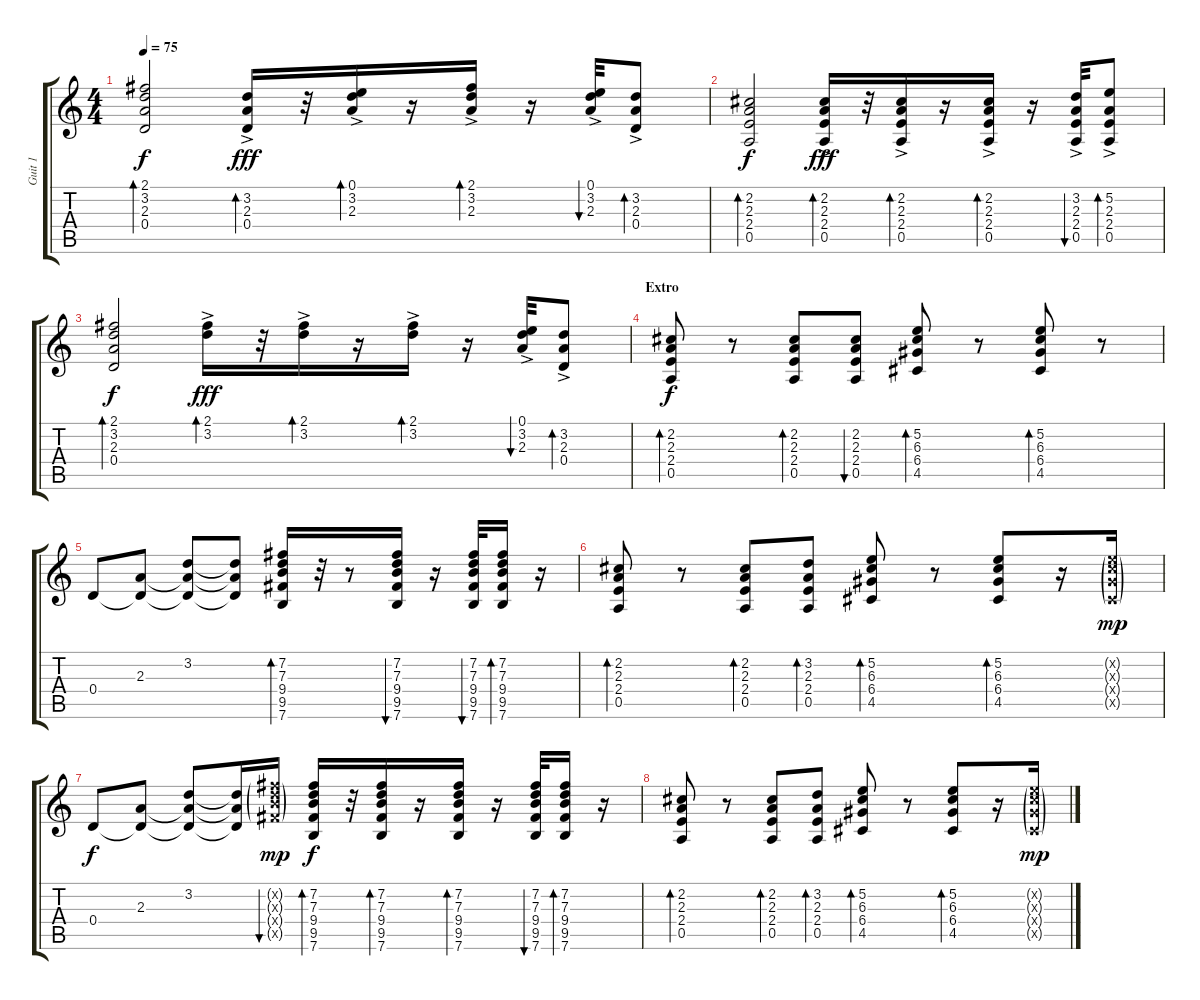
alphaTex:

\track ("Guit 1" "Guit 1") {instrument acousticguitarsteel}
\staff {score tabs}
\tuning (E4 B3 G3 D3 A2 E2) {hide}
\ts (4 4)
\tempo 75
\clef g2
\ks c
(2.1 3.2 2.3 0.4).2{bd 30 dy f} (3.2{ac} 2.3{ac} 0.4).16{bd 30 dy fff} r.32 (0.1{ac} 3.2{ac} 2.3{ac}).16{bd 30} r.16 (2.1{ac} 3.2{ac} 2.3{ac}).16{bd 30} r.16 (0.1{ac} 3.2{ac} 2.3{ac}).32{bu 30} (3.2{ac} 2.3{ac} 0.4).8{bd 30} |
(2.2 2.3 2.4 0.5).2{bd 30 dy f} (2.2 2.3{ac} 2.4 0.5).16{bd 30 dy fff} r.32 (2.2{ac} 2.3{ac} 2.4 0.5).16{bd 30} r.16 (2.2{ac} 2.3{ac} 2.4 0.5).16{bd 30} r.16 (3.2{ac} 2.3{ac} 2.4 0.5).32{bu 30} (5.2{ac} 2.3{ac} 2.4 0.5).8{bd 30} |
(2.1 3.2 2.3 0.4).2{bd 30 dy f} (2.1 3.2{ac}).16{bd 30 dy fff} r.32 (2.1{ac} 3.2{ac}).16{bd 30} r.16 (2.1{ac} 3.2{ac}).16{bd 30} r.16 (0.1{ac} 3.2{ac} 2.3{ac}).32{bu 30} (3.2{ac} 2.3{ac} 0.4).8{bd 30} |
\section ("" "Extro")
(2.2 2.3 2.4 0.5).8{bd 30 dy f} r.8 (2.2 2.3 2.4 0.5).8{bd 30} (2.2 2.3 2.4 0.5).8{bu 30} (5.2 6.3 6.4 4.5).8{bd 30} r.8 (5.2 6.3 6.4 4.5).8{bd 60} r.8 |
0.4.8 (2.3 0.4{t}).8 (3.2 2.3{t} 0.4{t}).8 (3.2{t} 2.3{t} 0.4{t}).8 (7.2 7.3 9.4 9.5 7.6).16{bd 30} r.32 r.8 (7.2 7.3 9.4 9.5 7.6).16{bu 30} r.16 (7.2 7.3 9.4 9.5 7.6).32{bu 30} (7.2 7.3 9.4 9.5 7.6).16{bd 30} r.16 |
(2.2 2.3 2.4 0.5).8{bd 30} r.8 (2.2 2.3 2.4 0.5).8{bd 30} (3.2 2.3 2.4 0.5).8{bd 30} (5.2 6.3 6.4 4.5).8{bd 30} r.8 (5.2 6.3 6.4 4.5).8{bd 30} r.16 (5.2{g x} 6.3{g x} 6.4{g x} 4.5{g x}).16{dy mp} |
0.4.8{dy f} (2.3 0.4{t}).8 (3.2 2.3{t} 0.4{t}).8 (3.2{t} 2.3{t} 0.4{t}).16 (7.2{g x} 7.3{g x} 9.4{g x} 9.5{g x}).16{bu 30 dy mp} (7.2 7.3 9.4 9.5 7.6).16{bd 30 dy f} r.32 (7.2 7.3 9.4 9.5 7.6).16{bd 30} r.16 (7.2 7.3 9.4 9.5 7.6).16{bd 30} r.16 (7.2 7.3 9.4 9.5 7.6).32{bu 30} (7.2 7.3 9.4 9.5 7.6).16{bd 30} r.16 |
\section ("" "")
(2.2 2.3 2.4 0.5).8{bd 30} r.8 (2.2 2.3 2.4 0.5).8{bd 30} (3.2 2.3 2.4 0.5).8{bd 30} (5.2 6.3 6.4 4.5).8{bd 30} r.8 (5.2 6.3 6.4 4.5).8{bd 30} r.16 (5.2{g x} 6.3{g x} 6.4{g x} 4.5{g x}).16{dy mp}
